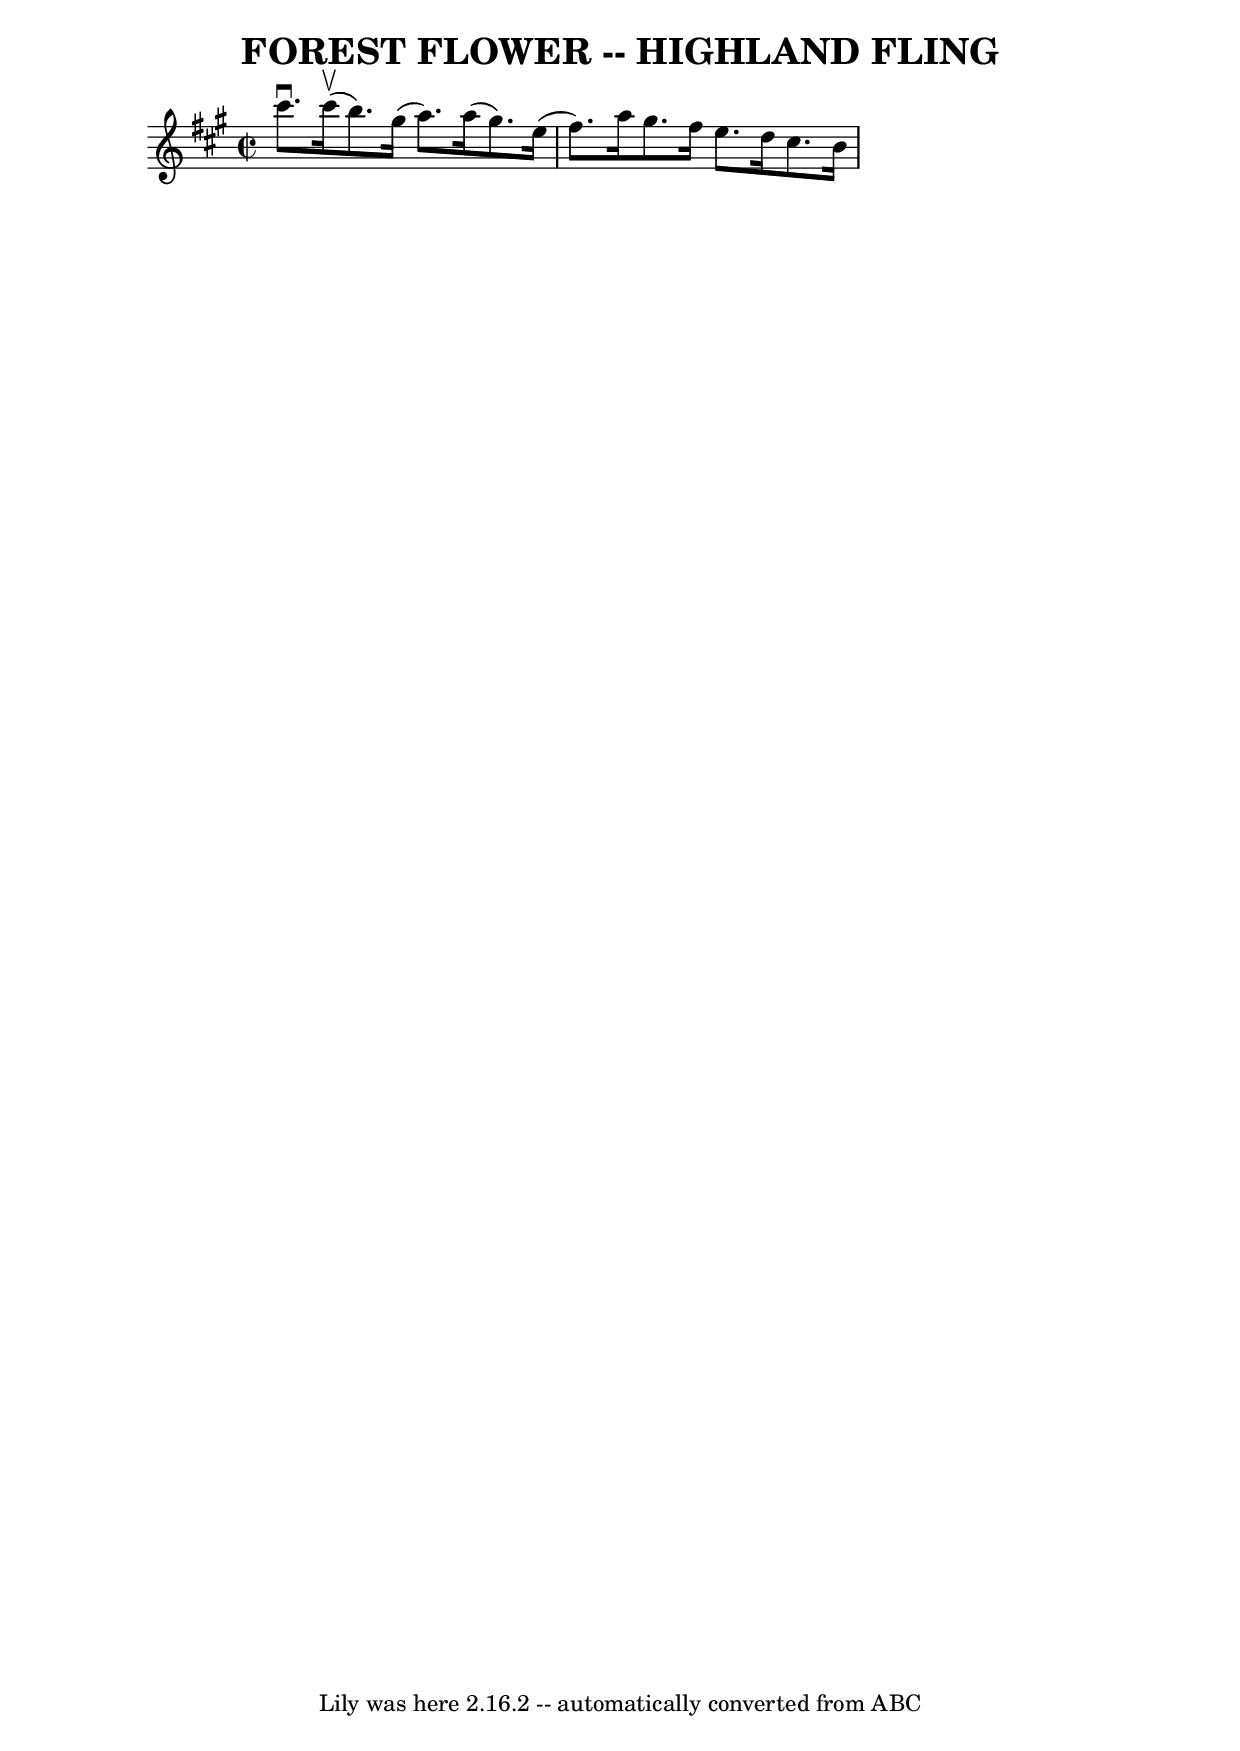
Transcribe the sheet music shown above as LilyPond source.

\version "2.16.2"
\include "Mammoth.ily"
\header {
  %% book = "Ryan's Mammoth Collection of Fiddle Tunes"
  crossRefNumber = "1"
  footnotes = ""
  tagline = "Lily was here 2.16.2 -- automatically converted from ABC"
  title = "FOREST FLOWER -- HIGHLAND FLING"

}
voicedefault =  {


  \override Staff.TimeSignature #'style = #'C
  \time 2/2 
  \key a \major
  |
  |
  |
  
  cis'''8.^\downbow^\downbow^\downbow cis'''16 (^\upbow b''8.)   
  gis''16 (a''8.) a''16 (gis''8.) e''16 (|
  fis''8.-) a''16 gis''8. fis''16 e''8. d''16 cis''8. b'16        
  |
  

}

\score{
  <<

    \context Staff="default"
    {
      \voicedefault 
      
    }

  >>
  \layout {
    
  }
  \midi {
  }

}
